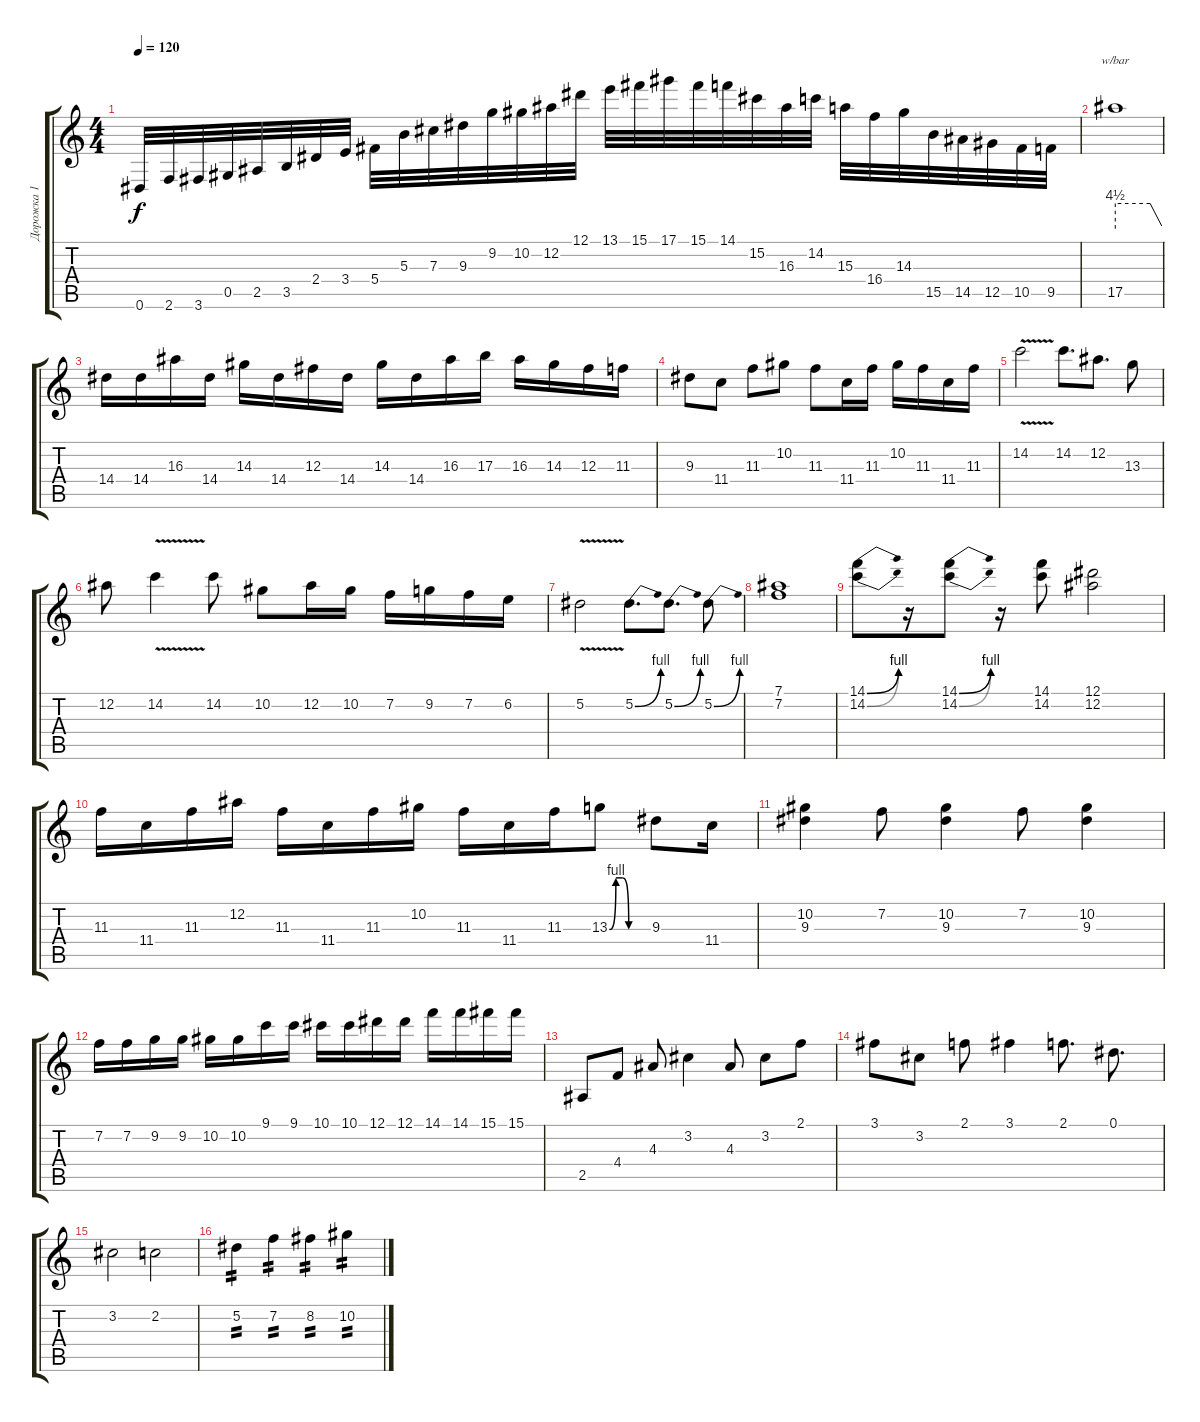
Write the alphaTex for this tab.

\track ("Дорожка 1" "Дорожка 1") {instrument overdrivenguitar}
\staff {score tabs}
\tuning (Eb4 Bb3 Gb3 Db3 Ab2 Eb2) {hide}
\ts (4 4)
\tempo 120
\clef g2
\ks c
0.6.32{dy f} 2.6.32 3.6.32 0.5.32 2.5.32 3.5.32 2.4.32 3.4.32 5.4.32 5.3.32 7.3.32 9.3.32 9.2.32 10.2.32 12.2.32 12.1.32 13.1.32 15.1.32 17.1.32 15.1.32 14.1.32 15.2.32 16.3.32 14.2.32 15.3.32 16.4.32 14.3.32 15.5.32 14.5.32 12.5.32 10.5.32 9.5.32 |
17.5.1{tbe (custom default 0 18 45 18 60 0)} |
14.4.16 14.4.16 16.3.16 14.4.16 14.3.16 14.4.16 12.3.16 14.4.16 14.3.16 14.4.16 16.3.16 17.3.16 16.3.16 14.3.16 12.3.16 11.3.16 |
9.3.8 11.4.8 11.3.8 10.2.8 11.3.8 11.4.16 11.3.16 10.2.16 11.3.16 11.4.16 11.3.16 |
14.2{v}.2 14.2.8{d} 12.2.8{d} 13.3.8 |
12.2.8 14.2{v}.4 14.2.8 10.2.8 12.2.16 10.2.16 7.2.16 9.2.16 7.2.16 6.2.16 |
5.2{v}.2 5.2{be (bend 0 0 60 4)}.8{d} 5.2{be (bend 0 0 60 4)}.8{d} 5.2{be (bend 0 0 60 4)}.8 |
(7.1 7.2).1 |
(14.1{be (bend 0 0 60 4)} 14.2{be (bend 0 0 60 4)}).8 r.16 (14.1{be (bend 0 0 60 4)} 14.2{be (bend 0 0 60 4)}).8 r.16 (14.1 14.2).8 (12.1 12.2).2 |
11.3.16 11.4.16 11.3.16 12.2.16 11.3.16 11.4.16 11.3.16 10.2.16 11.3.16 11.4.16 11.3.16 13.3{be (custom 0 0 10 4 20 4 30 0 60 0)}.8 9.3.8 11.4.16 |
(10.2 9.3).4 7.2.8 (10.2 9.3).4 7.2.8 (10.2 9.3).4 |
7.2.16 7.2.16 9.2.16 9.2.16 10.2.16 10.2.16 9.1.16 9.1.16 10.1.16 10.1.16 12.1.16 12.1.16 14.1.16 14.1.16 15.1.16 15.1.16 |
2.5.8 4.4.8 4.3.8 3.2.4 4.3.8 3.2.8 2.1.8 |
3.1.8 3.2.8 2.1.8 3.1.4 2.1.8{d} 0.1.8{d} |
3.2.2 2.2.2 |
5.2.4{tp 2} 7.2.4{tp 2} 8.2.4{tp 2} 10.2.4{tp 2}
